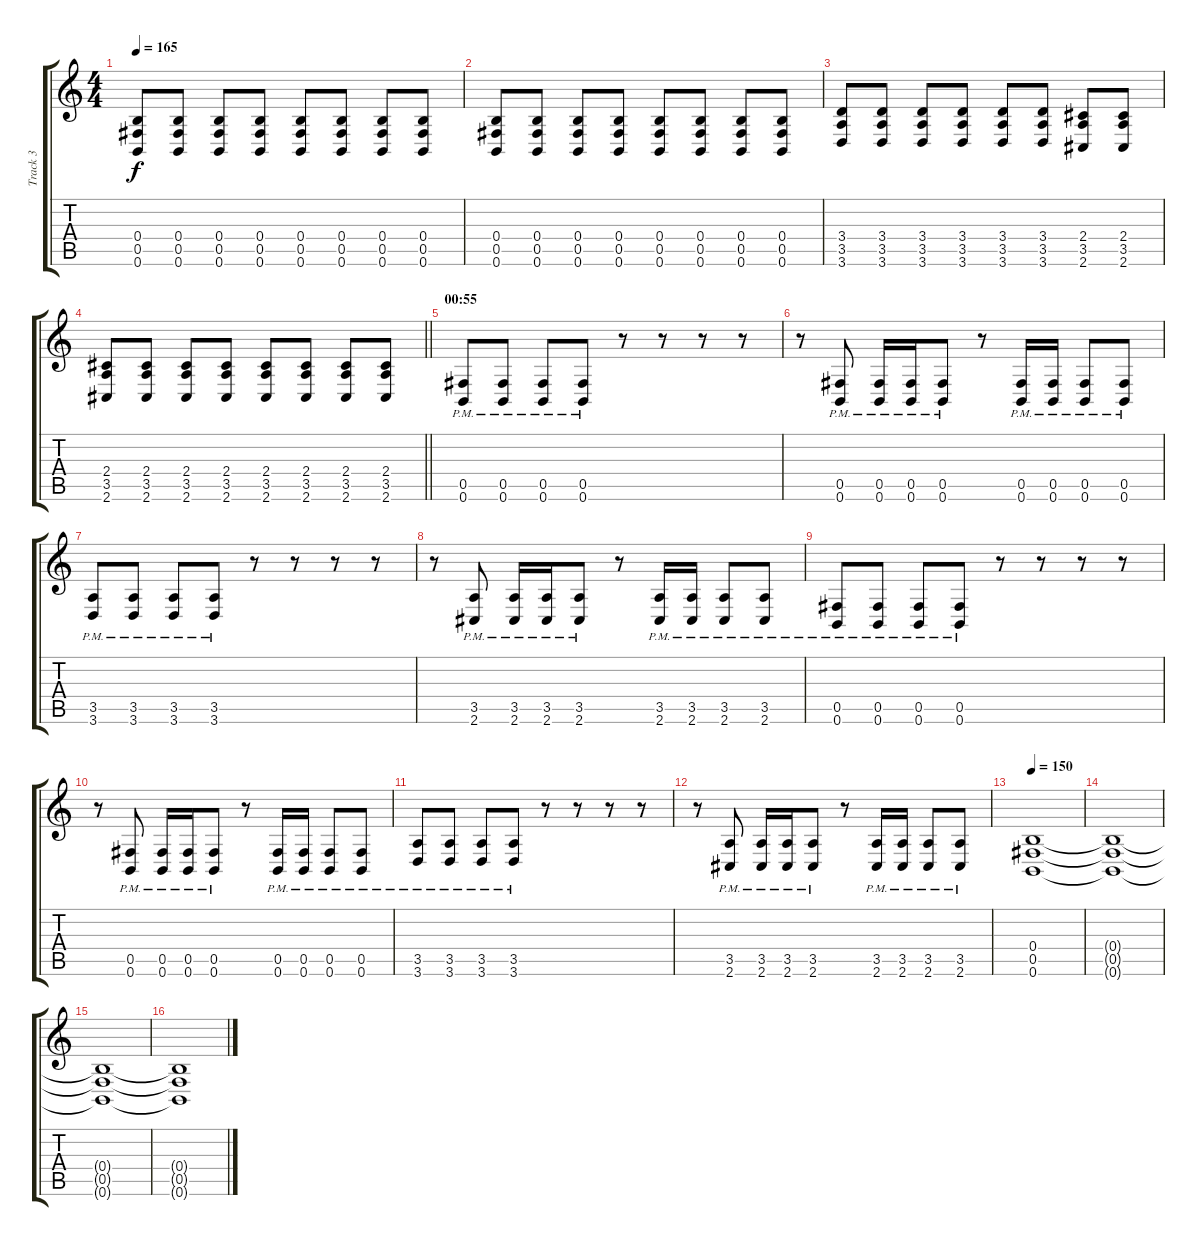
\track ("Track 3" "Track 3") {instrument overdrivenguitar}
\staff {score tabs}
\tuning (Db4 Ab3 E3 B2 Gb2 B1) {hide}
\ts (4 4)
\tempo 165
\clef g2
\ks c
(0.4 0.5 0.6).8{dy f} (0.4 0.5 0.6).8 (0.4 0.5 0.6).8 (0.4 0.5 0.6).8 (0.4 0.5 0.6).8 (0.4 0.5 0.6).8 (0.4 0.5 0.6).8 (0.4 0.5 0.6).8 |
(0.4 0.5 0.6).8 (0.4 0.5 0.6).8 (0.4 0.5 0.6).8 (0.4 0.5 0.6).8 (0.4 0.5 0.6).8 (0.4 0.5 0.6).8 (0.4 0.5 0.6).8 (0.4 0.5 0.6).8 |
(3.4 3.5 3.6).8 (3.4 3.5 3.6).8 (3.4 3.5 3.6).8 (3.4 3.5 3.6).8 (3.4 3.5 3.6).8 (3.4 3.5 3.6).8 (2.4 3.5 2.6).8 (2.4 3.5 2.6).8 |
\barLineRight lightlight
(2.4 3.5 2.6).8 (2.4 3.5 2.6).8 (2.4 3.5 2.6).8 (2.4 3.5 2.6).8 (2.4 3.5 2.6).8 (2.4 3.5 2.6).8 (2.4 3.5 2.6).8 (2.4 3.5 2.6).8 |
\section ("" "00:55")
(0.5{pm} 0.6{pm}).8 (0.5{pm} 0.6{pm}).8 (0.5{pm} 0.6{pm}).8 (0.5{pm} 0.6{pm}).8 r.8 r.8 r.8 r.8 |
r.8 (0.5{pm} 0.6{pm}).8 (0.5{pm} 0.6{pm}).16 (0.5{pm} 0.6{pm}).16 (0.5{pm} 0.6{pm}).8 r.8 (0.5{pm} 0.6{pm}).16 (0.5{pm} 0.6{pm}).16 (0.5{pm} 0.6{pm}).8 (0.5{pm} 0.6{pm}).8 |
(3.5{pm} 3.6{pm}).8 (3.5{pm} 3.6{pm}).8 (3.5{pm} 3.6{pm}).8 (3.5{pm} 3.6{pm}).8 r.8 r.8 r.8 r.8 |
r.8 (3.5{pm} 2.6{pm}).8 (3.5{pm} 2.6{pm}).16 (3.5{pm} 2.6{pm}).16 (3.5{pm} 2.6{pm}).8 r.8 (3.5{pm} 2.6{pm}).16 (3.5{pm} 2.6{pm}).16 (3.5{pm} 2.6{pm}).8 (3.5{pm} 2.6{pm}).8 |
(0.5{pm} 0.6{pm}).8 (0.5{pm} 0.6{pm}).8 (0.5{pm} 0.6{pm}).8 (0.5{pm} 0.6{pm}).8 r.8 r.8 r.8 r.8 |
r.8 (0.5{pm} 0.6{pm}).8 (0.5{pm} 0.6{pm}).16 (0.5{pm} 0.6{pm}).16 (0.5{pm} 0.6{pm}).8 r.8 (0.5{pm} 0.6{pm}).16 (0.5{pm} 0.6{pm}).16 (0.5{pm} 0.6{pm}).8 (0.5{pm} 0.6{pm}).8 |
(3.5{pm} 3.6{pm}).8 (3.5{pm} 3.6{pm}).8 (3.5{pm} 3.6{pm}).8 (3.5{pm} 3.6{pm}).8 r.8 r.8 r.8 r.8 |
r.8 (3.5{pm} 2.6{pm}).8 (3.5{pm} 2.6{pm}).16 (3.5{pm} 2.6{pm}).16 (3.5{pm} 2.6{pm}).8 r.8 (3.5{pm} 2.6{pm}).16 (3.5{pm} 2.6{pm}).16 (3.5{pm} 2.6{pm}).8 (3.5{pm} 2.6{pm}).8 |
\tempo 150
(0.4 0.5 0.6).1 |
(0.4{t} 0.5{t} 0.6{t}).1 |
(0.4{t} 0.5{t} 0.6{t}).1 |
(0.4{t} 0.5{t} 0.6{t}).1
